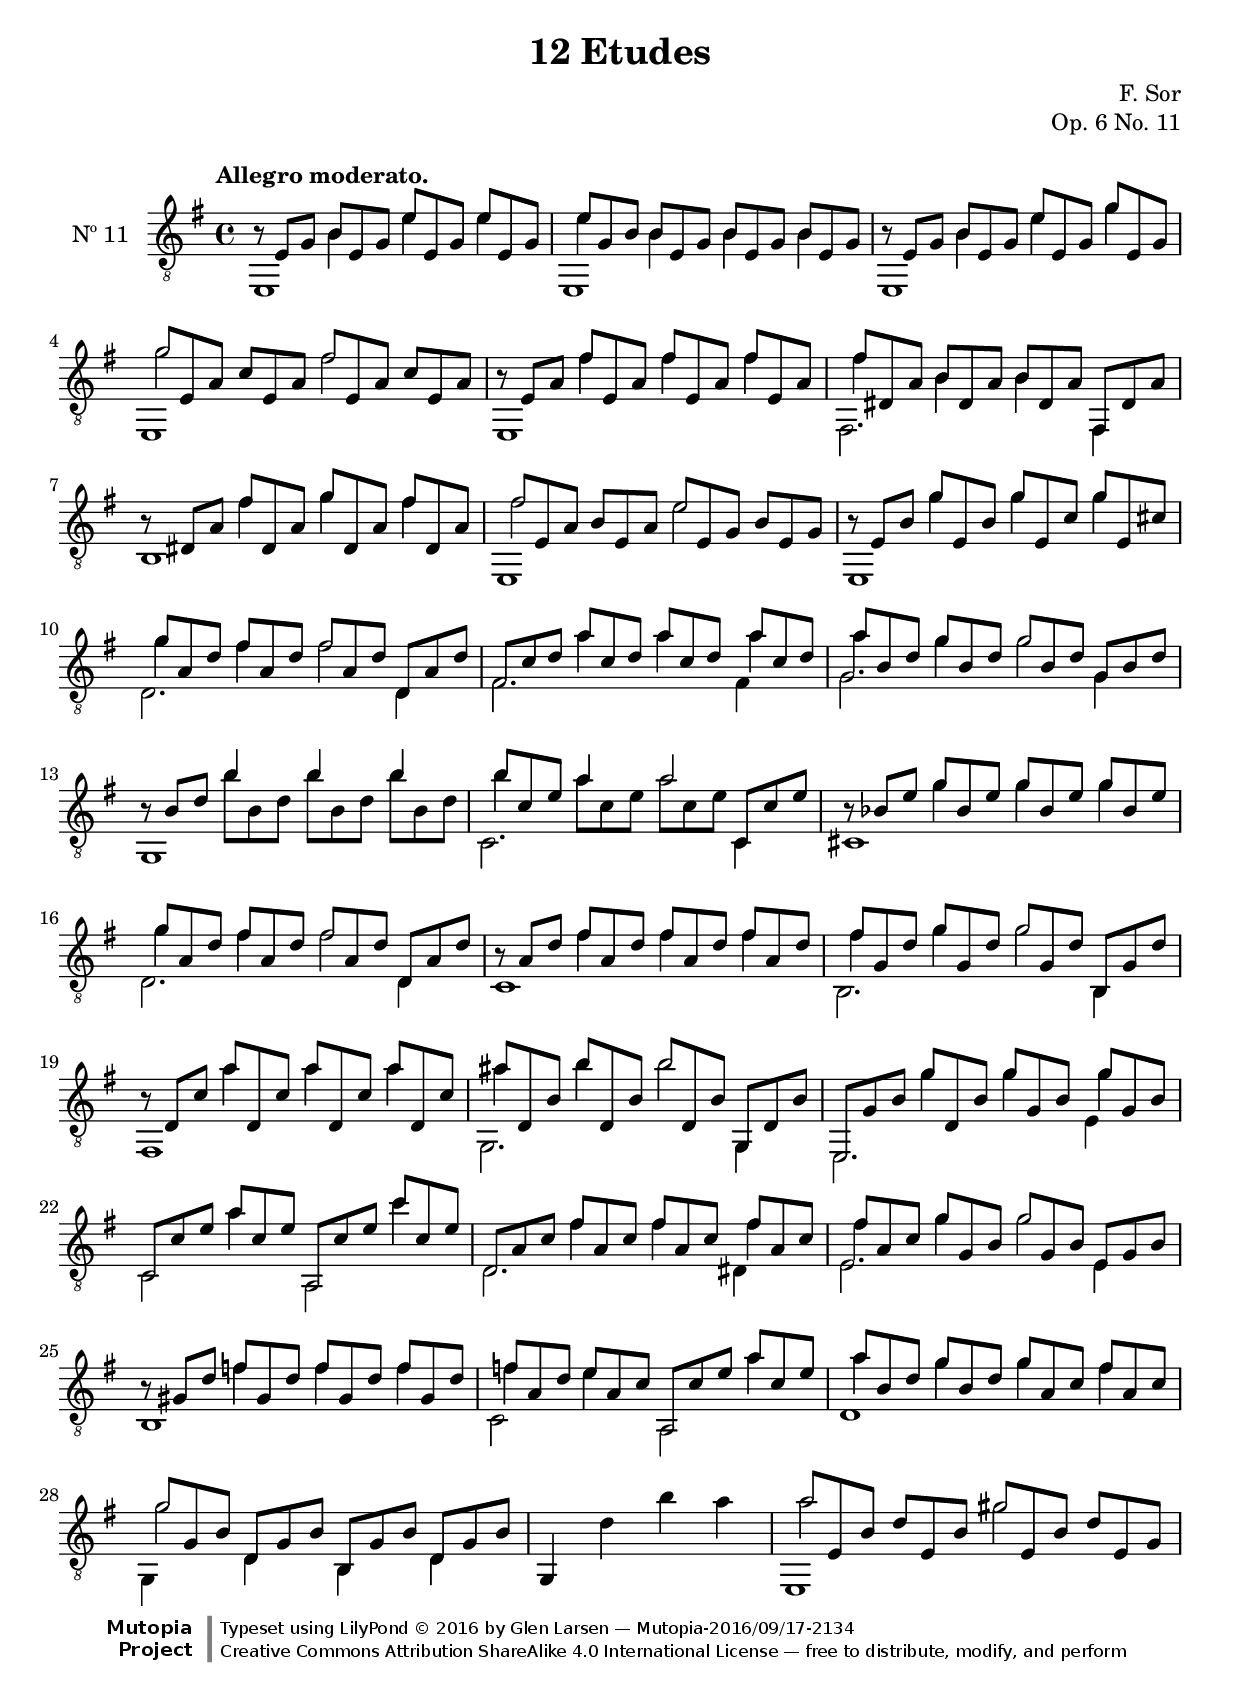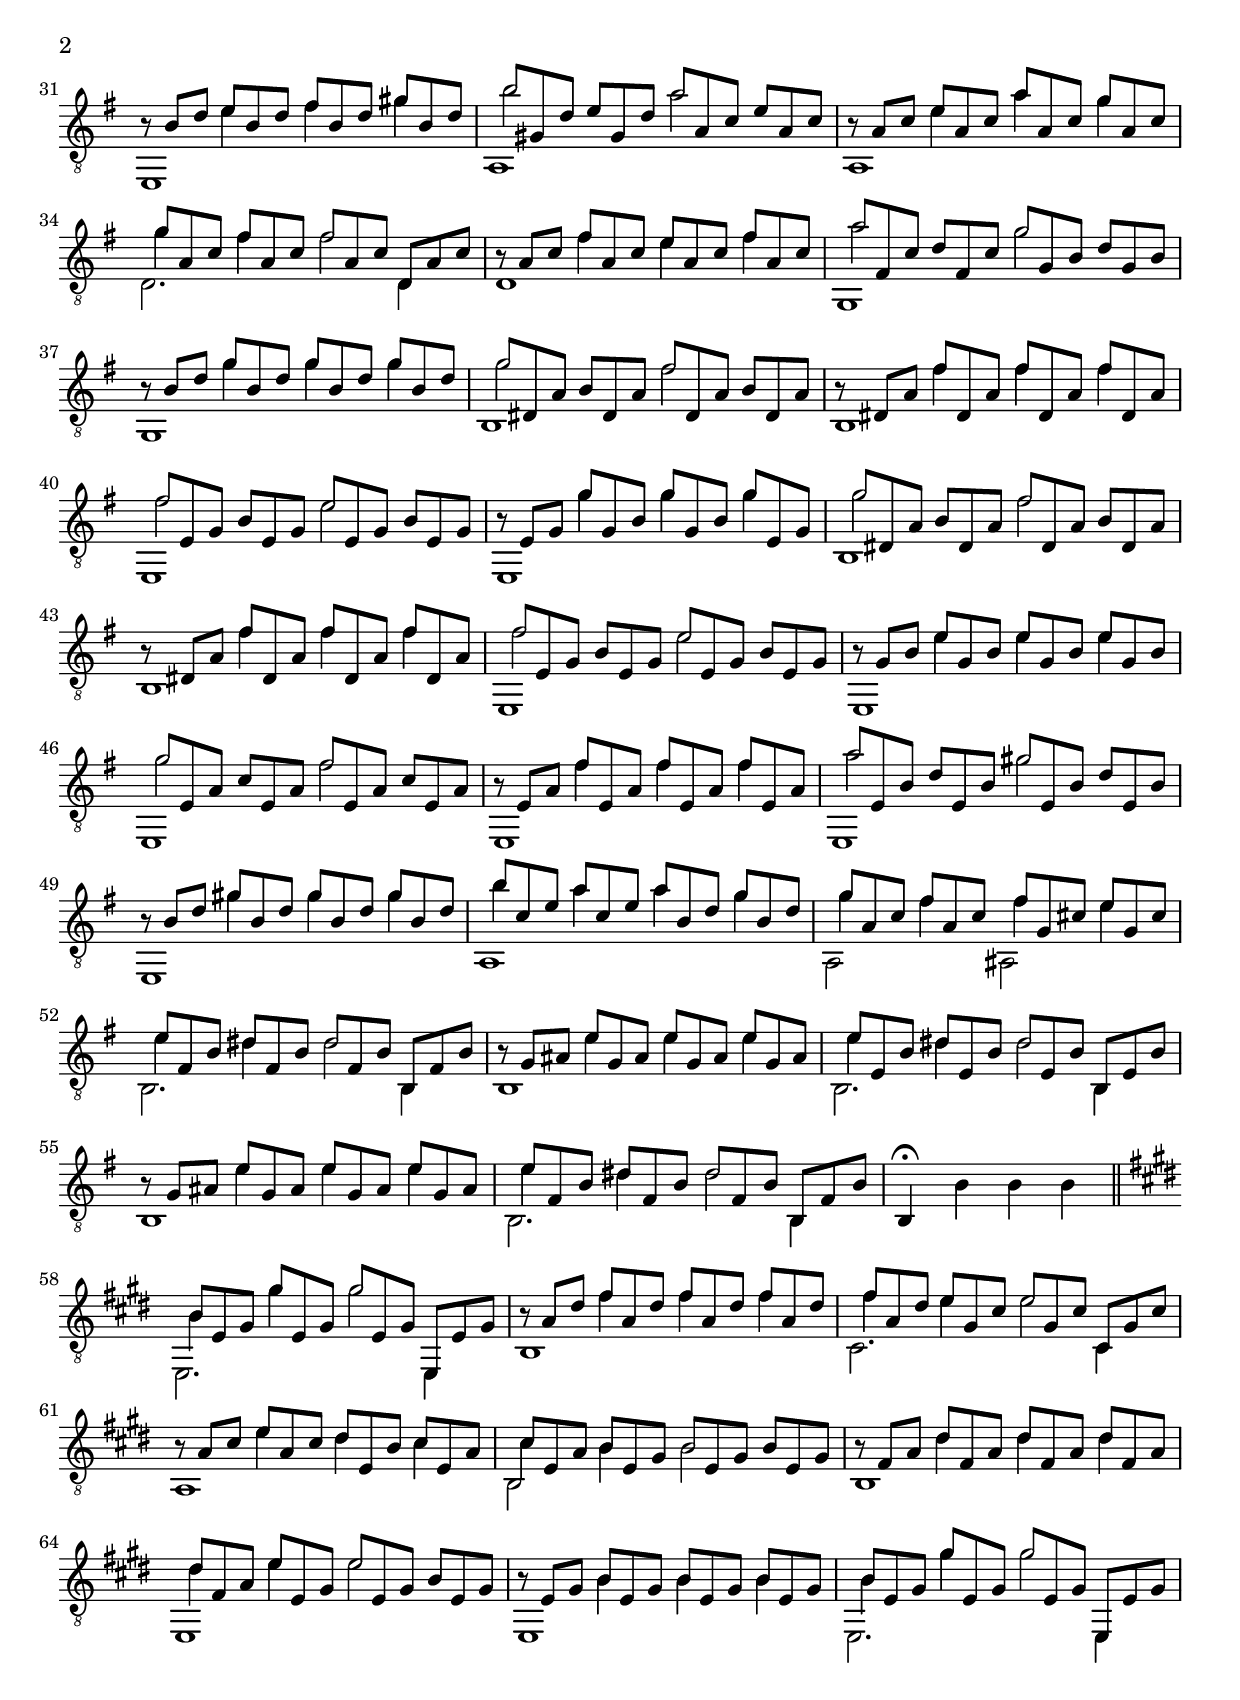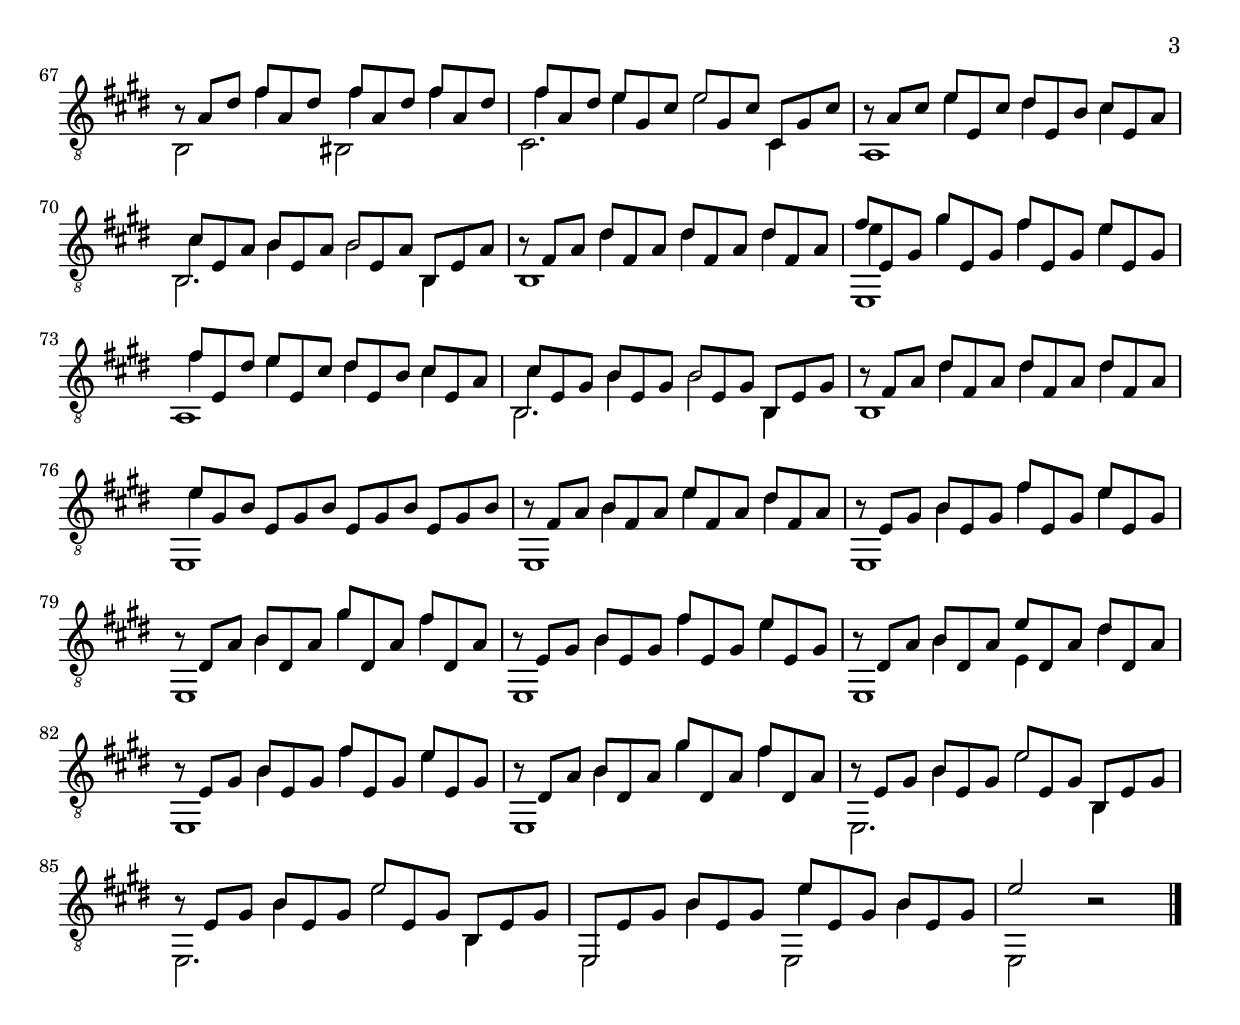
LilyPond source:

\version "2.19.35"

\header {
  title = "12 Etudes"
  composer = "F. Sor"
  opus = "Op. 6 No. 11"
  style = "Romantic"
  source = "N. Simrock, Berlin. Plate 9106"
  date = "c.1889"
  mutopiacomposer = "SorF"
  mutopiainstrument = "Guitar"
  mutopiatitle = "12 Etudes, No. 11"
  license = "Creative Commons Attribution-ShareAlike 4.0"
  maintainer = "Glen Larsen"
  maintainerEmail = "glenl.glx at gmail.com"

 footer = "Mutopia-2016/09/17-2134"
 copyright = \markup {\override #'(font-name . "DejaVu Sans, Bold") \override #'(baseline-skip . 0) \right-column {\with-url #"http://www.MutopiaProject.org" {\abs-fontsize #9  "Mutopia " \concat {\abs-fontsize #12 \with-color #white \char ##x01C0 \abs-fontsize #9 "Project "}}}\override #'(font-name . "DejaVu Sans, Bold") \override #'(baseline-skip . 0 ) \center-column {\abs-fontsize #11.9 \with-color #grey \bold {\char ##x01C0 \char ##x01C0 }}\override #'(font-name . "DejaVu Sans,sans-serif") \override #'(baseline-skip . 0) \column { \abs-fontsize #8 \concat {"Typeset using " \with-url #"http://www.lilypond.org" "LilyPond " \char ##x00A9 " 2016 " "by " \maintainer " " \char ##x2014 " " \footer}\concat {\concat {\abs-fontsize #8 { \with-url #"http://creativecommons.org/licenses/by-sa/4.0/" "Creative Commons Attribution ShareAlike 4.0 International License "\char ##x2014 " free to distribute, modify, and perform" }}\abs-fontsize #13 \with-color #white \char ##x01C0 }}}
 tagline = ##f
}

\paper {
  % add space between composer/opus markup and first staff
  markup-system-spacing #'padding = #3
  % add a little space between composer and opus
  markup-markup-spacing #'padding = #1.2
  top-margin = #8
  bottom-margin = #12
%  system-count = #8
}

mbreak = {} % { \break }
global = {
  \time 4/4
  \key e \minor
}

upperVoice = \fixed c {
  \voiceOne
  \set fingeringOrientations = #'(up)
  \override Fingering.add-stem-support = ##t

  \omit TupletBracket \omit TupletNumber
  \tuplet 3/2 {
    b8\rest e g b e g e' e g e' e g |
    e'8 g b b e g b e g b e g |
    b8\rest e g b e g e' e g g' e g |
    g'8 e a c' e a fis' e a c' e a |

    \mbreak
    b8\rest e a fis' e a fis' e a fis' e a |
    fis'8 dis a b dis a b dis a fis, dis a |
    b8\rest dis a fis' dis a g' dis a fis' dis a |
    fis'8 e a b e a e' e g b e g |

    \mbreak
    b8\rest e b g' e b g' e c' g' e cis' |
    g' a d' fis' a d' fis' a d' d a d' |
    fis8 c' d' a' c' d' a' c' d' a' c' d' |
    a'8 b d' g' b d' g' b d' g b d' |

    \mbreak
    b8\rest b d' \stemDown \repeat unfold 3 { b' b d' } |
    \stemUp b'8 c' e' \stemDown a' c' e' a' c' e' \stemUp c c' e' |
    b8\rest bes e' g' bes e' g' bes e' g' bes e' |
    g'8 a d' fis' a d' fis' a d' d a d' |

    \mbreak
    b8\rest a d' fis' a d' fis' a d' fis' a d' |
    fis'8 g d' g' g d' g' g  d' b, g d' |
    b8\rest d c' a' d c' a' d c' a' d c' |
    ais'8 d b b' d b b' d b g, d b |

    \mbreak
    e,8 g b g' d b g' g b g' g b |
    c8 c' e' a' c' e' a, c' e' c'' c' e' |
    d8 a c' fis' a c' fis' a c' fis' a c' |
    fis'8 a c' g' g b g' g b e g b |

    \mbreak
    b8\rest gis d' f' gis d' f' gis d' f' gis d' |
    f'8 a d' e' a c' a, c' e' a' c' e' |
    a'8 b d' g' b d' g' a c' fis' a c' |
    g'8 g b d g b b, g b d g b |

    \mbreak
    s8*12 |
    a'8 e b d' e b gis' e b d' e g |
    b8\rest b d' e' b  d' fis' b d' gis' b d' |
    b' gis d' e' gis d' a' a c' e' a c' |
    b8\rest a c' e' a c' a' a c' g' a c' |

    \mbreak
    g'8 a c' fis' a c' fis' a c' d a c' |
    b8\rest a c' fis' a c' e' a c' fis' a c' |
    a'8 fis c' d' fis c' g' g b d' g b |
    b8\rest b d' g' b d' g' b d' g' b d' |

    \mbreak
    g'8 dis a b dis a fis' dis a b dis a |
    b8\rest dis a fis' dis a fis' dis a fis' dis a |
    fis'8 e g b e g e' e g b e g |
    b8\rest e g g' g b g' g b g' e g |

    \mbreak
    g'8 dis a b dis a fis' dis a b dis a |
    b8\rest dis a fis' dis a fis' dis a fis' dis a |
    fis'8 e g b e g e' e g b e g |
    b8\rest g b e' g b e' g b e' g b |

    \mbreak
    g'8 e a c' e a fis' e a c' e a |
    b8\rest e a fis' e a fis' e a fis' e a |
    a'8 e b d' e b gis' e b d' e b |
    b8\rest b d' gis' b d' gis' b d' gis' b d' |

    \mbreak
    b'8 c' e' a' c' e' a' b d' g' b d' |
    g'8 a c' fis' a c' fis' g cis' e' g cis' |
    e'8 fis b dis' fis b dis' fis b b, fis b |
    b8\rest g ais \repeat unfold 3 {e' g ais} |

    \mbreak
    e'8 e b dis' e b dis' e b b, e b |
    b8\rest g ais \repeat unfold 3 {e' g ais} |
    e'8 fis b dis' fis b dis' fis b b, fis b |
    s8*12 |
    \bar "||" \key e\major
    b8 e gis gis' e gis gis' e gis e, e gis |

    \mbreak
    b8\rest a dis' fis' a dis' fis' a dis' fis' a dis' |
    fis'8 a dis' e' gis cis' e' gis cis' cis gis cis' |
    b8\rest a cis' e' a cis' dis' e b cis' e a |
    cis'8 e a \repeat unfold 3 {b e gis} |

    \mbreak
    b8\rest fis a \repeat unfold 3 {dis' fis a} |
    dis'8 fis a e' e gis e' e gis b e gis |
    b8\rest e gis \repeat unfold 3 {b e gis} |
    b8 e gis gis' e gis gis' e gis e, e gis |

    \mbreak
    b8\rest a dis' \repeat unfold 3 {fis' a dis'} |
    fis'8 a dis' e' gis cis' e' gis cis' cis gis cis' |
    b8\rest a cis' e' e cis' dis' e b cis' e a |
    cis'8 e a b e a b e a b, e a |

    \mbreak
    b8\rest fis a \repeat unfold 3 {dis' fis a} |
    fis'8 e gis gis' e gis fis' e gis e' e gis |
    fis'8 e dis' e' e cis' dis' e b cis' e a |
    cis'8 e gis b e gis b e gis b, e gis |

    \mbreak
    b8\rest fis a \repeat unfold 3 {dis' fis a} |
    e'8 gis b \repeat unfold 3 {e gis b} |
    b8\rest fis a b fis a e' fis a dis' fis a |
    b8\rest e gis b e gis fis' e gis e' e gis |

    \mbreak
    b8\rest dis a b dis a gis' dis a fis' dis a |
    b8\rest e gis b e gis fis' e gis e' e gis |
    b8\rest dis a b dis a e' dis a dis' dis a |
    b8\rest e gis b e gis  fis' e gis e' e gis |

    \mbreak
    b8\rest dis a b dis a gis' dis a fis' dis a |
    \repeat unfold 2 {b8\rest e gis b e gis e' e gis b, e gis |}
    e, e gis b e gis e' e gis b e gis |
  }
  e'2 b\rest |

  \bar "|."
}


lowerVoice = \fixed c {
  \voiceTwo
  \set fingeringOrientations = #'(down)
  \override Fingering.add-stem-support = ##t
  \stemDown
  s4 b e' e' |
  e'4 b b b |
  s4 b e' g' |
  g'2 fis' |

  s4 fis' fis' fis' |
  fis'4 b b fis, |
  s4 fis' g' fis' |
  fis'2 e' |

  s4 g' g' g' |
  g'4 fis' fis'2 |
  s4 a'4 a' a' |
  a'4 g' g'2 |

  s4 \stemUp b' b' b' |
  \once\stemDown b'4 a' a'2 |
  s4 \stemDown g' g' g' |
  g'4 fis' fis'2 |

  s4 fis' fis' fis' |
  fis'4 g' g'2 |
  s4 a' a' a' |
  ais'4 b' b'2 |

  s4 g' g' g' |
  s4 a' s c'' |
  s4 fis' fis' fis' |
  fis'4 g' g'2 |

  s4 f' f' f' |
  f' e' s a' |
  a'4 g' g' fis' |
  g'2 s |

  \once\stemUp g,4 d' b' a' |
  a'2 gis' |
  s4 e' fis' gis' |
  b'2 a' |
  s4 e' a' g' |

  g'4 fis' fis'2 |
  s4 fis' e' fis' |
  a'2 g' |
  s4 g' g' g' |

  g'2 fis' |
  s4 fis' fis' fis' |
  fis'2  e' |
  s4 g' g' g' |

  g'2 fis' |
  s4 fis' fis' fis' |
  fis'2  e' |
  s4 e' e' e' |

  g'2 fis' |
  s4 fis' fis' fis' |
  a'2 gis' |
  s4 gis' gis' gis' |

  b'4 a' a' g' |
  g'4 fis' fis' e' |
  e'4 dis' dis'2 |
  s4 e' e' e' |

  e'4 dis' dis'2 |
  s4 e' e' e' |
  e'4 dis' dis'2 |
  \once\stemUp b,4^\fermata b b b |
  b4 gis' gis'2 |               % e \major

  s4 fis' fis' fis' |
  fis'4 e' e'2 |
  s4 e' dis' cis' |
  cis'4 b b2 |

  s4 dis' dis' dis' |
  dis' e' e'2 |
  s4 b b b |
  b4 gis' gis'2 |

  s4 fis' fis' fis' |
  fis'4 e' e'2 |
  s4 e' dis' cis' |
  cis'4 b b2 |

  s4 dis' dis' dis' |
  e'4 gis' fis' e' |
  fis'4 e' dis' cis' |
  cis'4 b b2 |

  s4 dis' dis' dis' |
  e'4 s4*3 |
  s4 b e' dis' |
  s4 b fis' e' |

  s4 b gis' fis' |
  s4 b fis' e' |
  s4 b e dis' |
  s4 b fis' e' |

  s4 b gis' fis' |
  \repeat unfold 2 {s4 b e'2 |}
  s4 b e' b |
}


middleVoice = \fixed c, {
  \voiceThree
  \set fingeringOrientations = #'(down)
  \override Fingering.add-stem-support = ##t
  \stemDown

  \repeat unfold 4 {e1 |}
  e1 |
  fis2. s4 |
  b1 |
  e1 |

  e1 |
  d'2. d'4 |
  fis'2. fis'4 |
  g'2. g'4 |

  g1 |
  c'2. c'4 |
  cis'1 |
  d'2. d'4 |

  c'1 |
  b2. b4 |
  fis1 |
  g2. g4 |

  e2. e'4 |
  c'2 a |
  d'2. dis'4 |
  e'2. e'4 |

  b1 |
  c'2 a |
  d'1 |
  g4 d' b d' |

  s1 |
  e1 |
  e1 |
  a1 |
  a1 |

  d'2. d'4 |
  d'1 |
  g1 |
  g1 |

  \repeat unfold 2 {
    b1 |
    b1 |
    e1 |
    e1 |
  }

  \repeat unfold 4 { e1 | }

  a1 |
  a2 ais |
  b2. b4 |
  b1 |

  b2. b4 |
  b1 |
  b2. b4 |
  s1
  e2. e4 |                      % e \major

  b1 |
  cis'2. cis'4 |
  a1 |
  b2 s |

  b1 |
  e1 |
  e1 |
  e2. e4 |

  b2 bis |
  cis'2. cis'4 |
  a1 |
  b2. b4 |

  b1 |
  e1 |
  a1 |
  b2. b4 |

  b1 |
  \repeat unfold 3 {e1 |}

  \repeat unfold 4 {e1 |}

  e1 |
  e2. b4 |
  e2. b4 |
  e2 e |
  e2 s
}


\score {
  <<
    \new Staff = "Guitar" \with {
      midiInstrument = #"acoustic guitar (nylon)"
      instrumentName = #"Nº 11"
      \mergeDifferentlyDottedOn
      \mergeDifferentlyHeadedOn
%      \override StringNumber #'stencil = ##f
    } <<
      \global
      \clef "treble_8"
      \tempo "Allegro moderato."
      \context Voice = "upperVoice" \upperVoice
      \context Voice = "lowerVoice" \lowerVoice
      \context Voice = "middleVoice" \middleVoice
    >>
%{
    % tabs are not completely developed
    \new TabStaff = "Guitar tabs" \with {
      restrainOpenStrings = ##t
    } <<
      \clef "moderntab"
      \global
      \context TabVoice = "upperVoice" \upperVoice
      \context TabVoice = "lowerVoice" \lowerVoice
    >>
%}
  >>
  \layout {}
  \midi {
    \context { \TabStaff \remove "Staff_performer" }
    \tempo 4 = 74
  }
}
